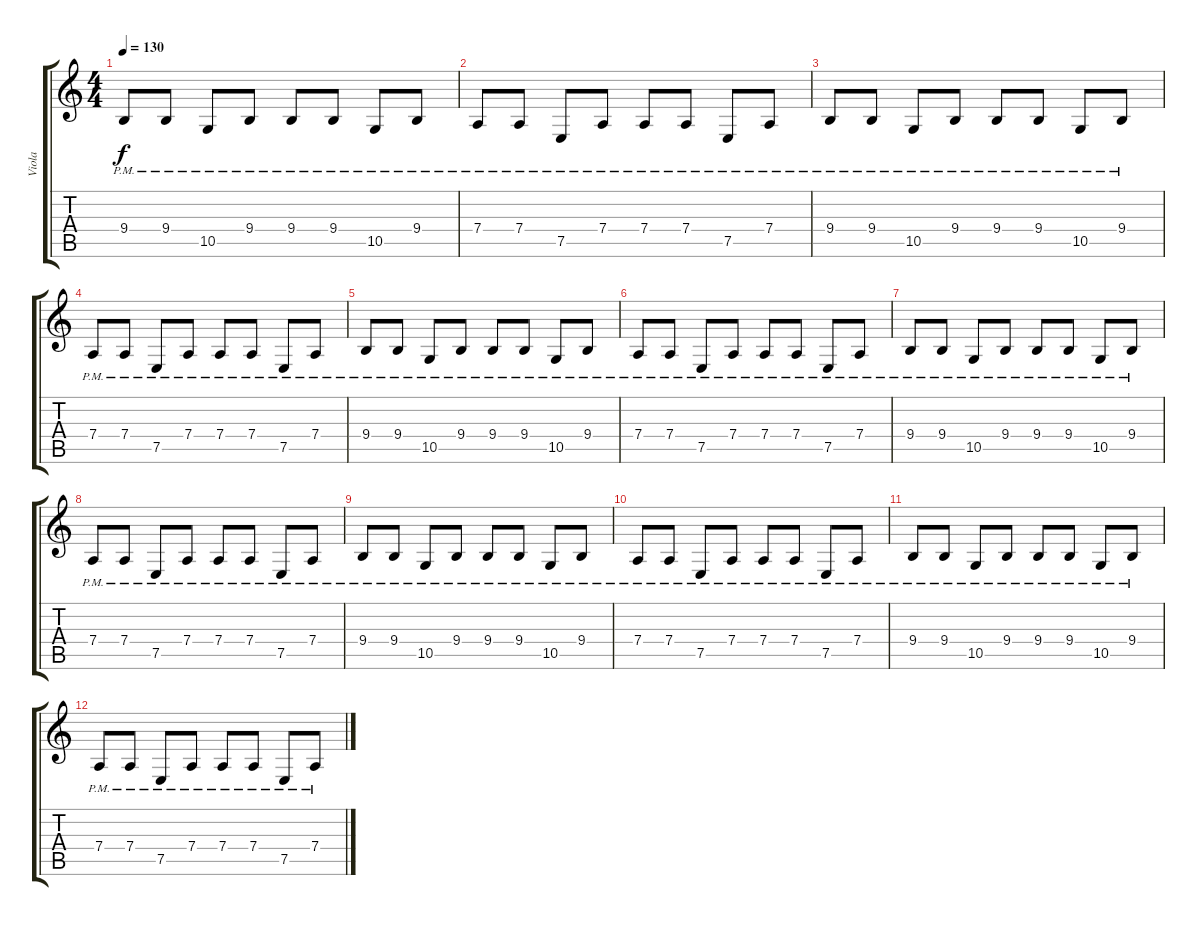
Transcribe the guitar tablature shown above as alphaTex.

\track ("Viola" "Viola") {instrument viola}
\staff {score tabs}
\tuning (E4 B3 G3 D3 A2 E2) {hide}
\ts (4 4)
\tempo 130
\clef g2
\ks c
9.4{pm}.8{dy f} 9.4{pm}.8 10.5{pm}.8 9.4{pm}.8 9.4{pm}.8 9.4{pm}.8 10.5{pm}.8 9.4{pm}.8 |
7.4{pm}.8 7.4{pm}.8 7.5{pm}.8 7.4{pm}.8 7.4{pm}.8 7.4{pm}.8 7.5{pm}.8 7.4{pm}.8 |
9.4{pm}.8 9.4{pm}.8 10.5{pm}.8 9.4{pm}.8 9.4{pm}.8 9.4{pm}.8 10.5{pm}.8 9.4{pm}.8 |
7.4{pm}.8 7.4{pm}.8 7.5{pm}.8 7.4{pm}.8 7.4{pm}.8 7.4{pm}.8 7.5{pm}.8 7.4{pm}.8 |
9.4{pm}.8 9.4{pm}.8 10.5{pm}.8 9.4{pm}.8 9.4{pm}.8 9.4{pm}.8 10.5{pm}.8 9.4{pm}.8 |
7.4{pm}.8 7.4{pm}.8 7.5{pm}.8 7.4{pm}.8 7.4{pm}.8 7.4{pm}.8 7.5{pm}.8 7.4{pm}.8 |
9.4{pm}.8 9.4{pm}.8 10.5{pm}.8 9.4{pm}.8 9.4{pm}.8 9.4{pm}.8 10.5{pm}.8 9.4{pm}.8 |
7.4{pm}.8 7.4{pm}.8 7.5{pm}.8 7.4{pm}.8 7.4{pm}.8 7.4{pm}.8 7.5{pm}.8 7.4{pm}.8 |
9.4{pm}.8 9.4{pm}.8 10.5{pm}.8 9.4{pm}.8 9.4{pm}.8 9.4{pm}.8 10.5{pm}.8 9.4{pm}.8 |
7.4{pm}.8 7.4{pm}.8 7.5{pm}.8 7.4{pm}.8 7.4{pm}.8 7.4{pm}.8 7.5{pm}.8 7.4{pm}.8 |
9.4{pm}.8 9.4{pm}.8 10.5{pm}.8 9.4{pm}.8 9.4{pm}.8 9.4{pm}.8 10.5{pm}.8 9.4{pm}.8 |
7.4{pm}.8 7.4{pm}.8 7.5{pm}.8 7.4{pm}.8 7.4{pm}.8 7.4{pm}.8 7.5{pm}.8 7.4{pm}.8
